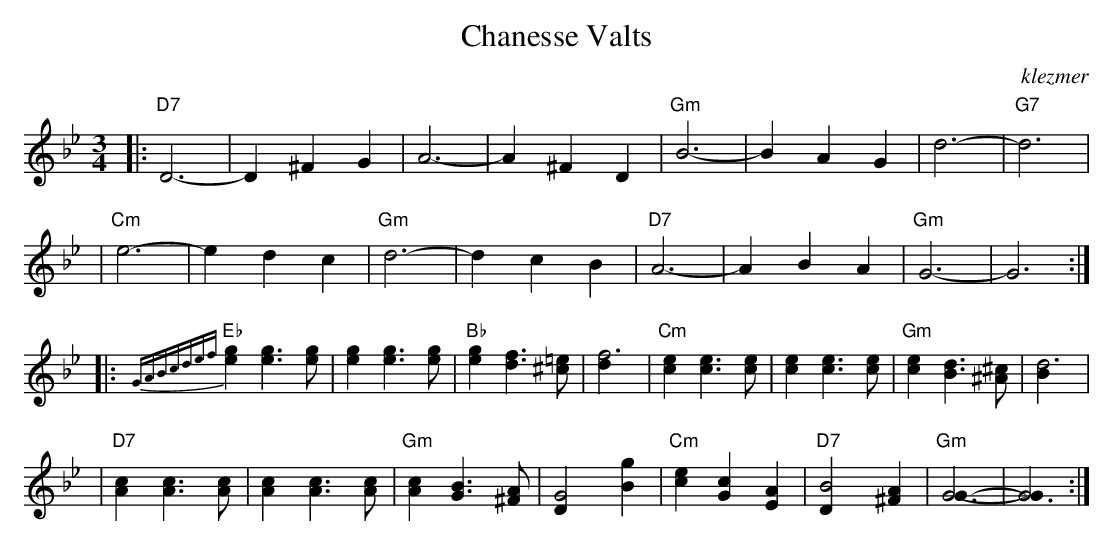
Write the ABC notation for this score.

X:1
T: Chanesse Valts
O:klezmer
L: 1/4
M: 3/4
K: Gm
|: "D7"D3- |D ^F G | A3- | A ^F D | "Gm"B3- | B A G | d3- | "G7"d3 |
| "Cm"e3- | e d c | "Gm"d3- | d c B | "D7"A3- | A B A | "Gm"G3- | G3 :|
|: {GABcdef}"Eb"[ge] [ge]>[ge] | [ge] [ge]>[ge] | "Bb"[ge] [fd]>[=e^c] | [f3d] \
| "Cm"[ec] [ec]>[ec] | [ec] [ec]>[ec] | "Gm"[ec] [dB]>[^c^A] | [d3B] |
| "D7"[cA] [cA]>[cA] | [cA] [cA]>[cA] | "Gm"[cA] [BG]>[A^F] | [G2D] [gB] \
| "Cm"[ec] [cG] [AE] | "D7"[B2D] [A^F] | "Gm"[G3G]- | [G3G] :|
